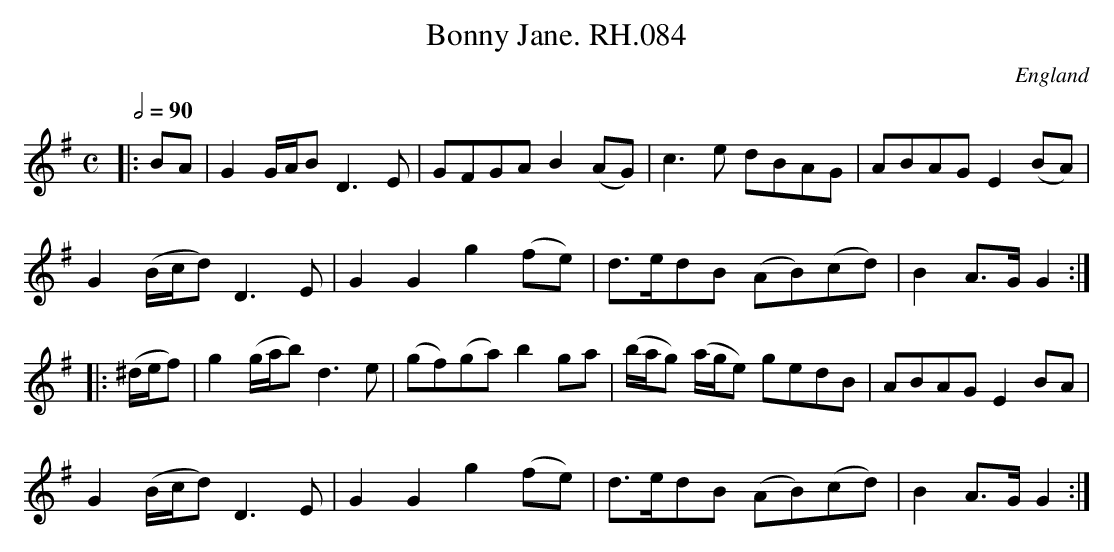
X:1
T:Bonny Jane. RH.084
O:England
M:C
L:1/8
Q:2/4=90
K:G
|:BA|G2G/A/B D3E|GFGA B2(AG)|\
c3e dBAG|ABAG E2(BA)|
G2(B/c/d) D3E|G2G2 g2(fe)|\
d>edB (AB)(cd)|B2A>G G2:|
|:(^d/e/f)|g2(g/a/b) d3e|(gf)(ga) b2ga|\
(b/a/g) (a/g/e) gedB|ABAG E2BA|
G2(B/c/d) D3E|G2G2 g2(fe)|\
d>edB (AB)(cd)|B2A>G G2:|
